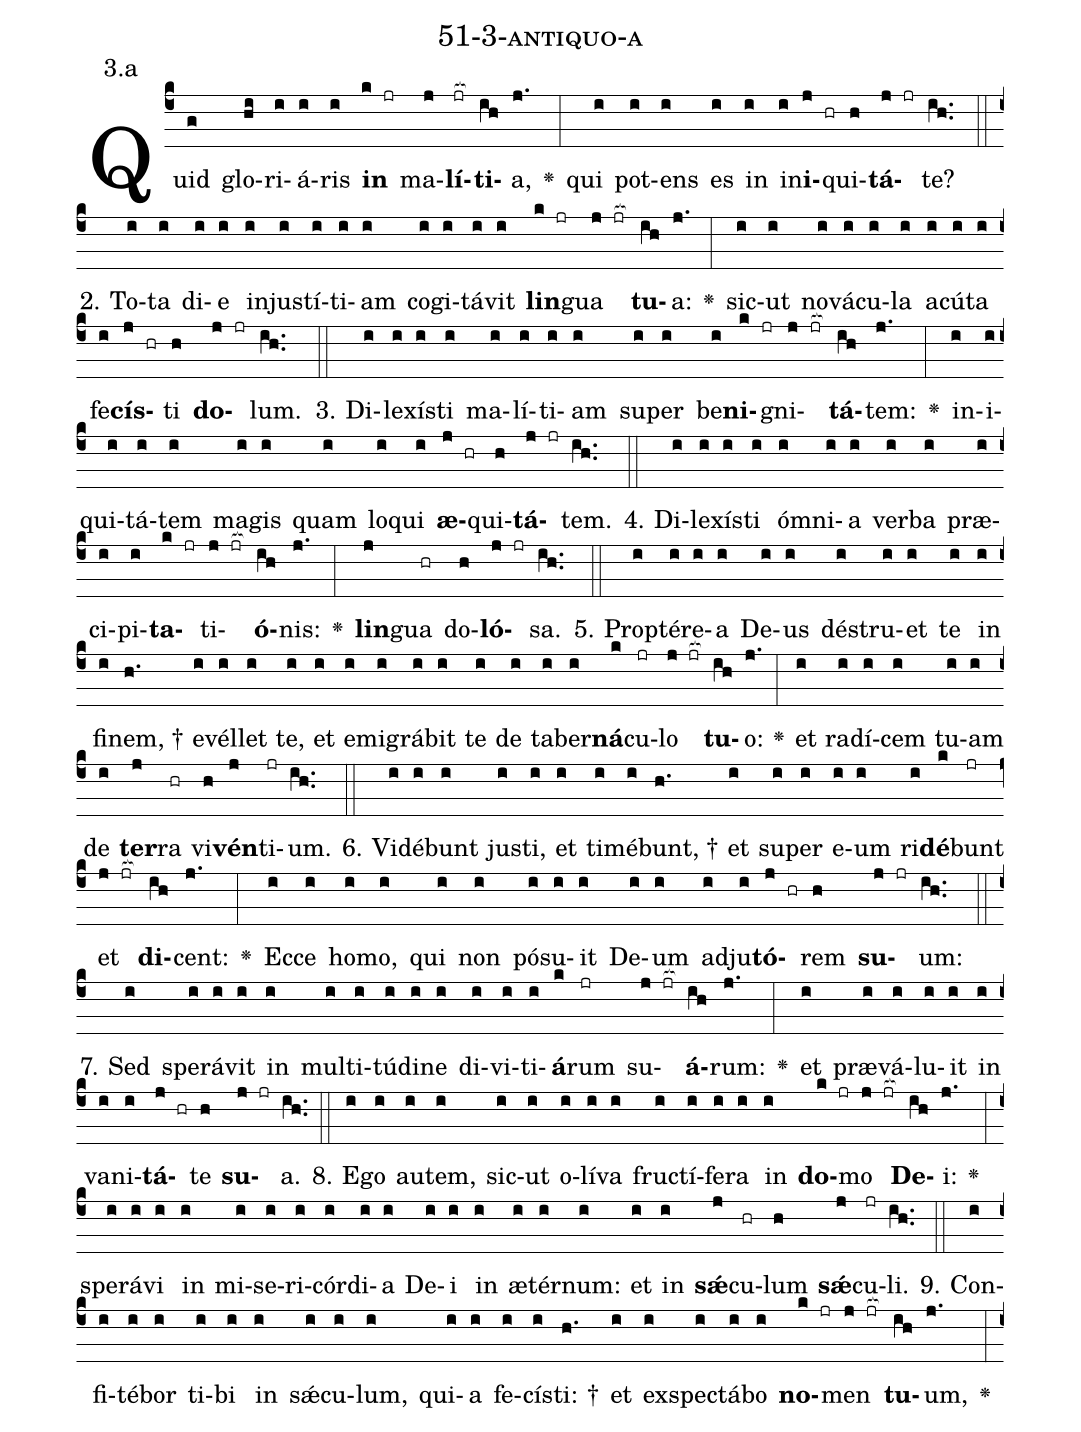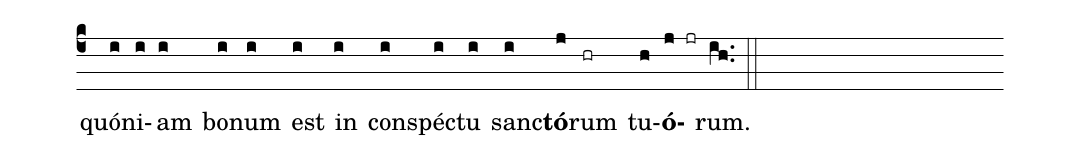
name: 51-3-antiquo-a;
annotation: 3.a;
%%
(c4)Quid(g) glo(hi)ri(i)á(i)ris(i) <b>in</b>(k jr) ma(j)<b>lí</b>(jr[ocb:1{])<b>ti</b>(ih[ocb:0}])a,(j.) <v>\greheightstar</v>(:) qui(i) pot(i)ens(i) es(i) in(i) in(i)<b>i</b>(j hr)qui(h)<b>tá</b>(j jr)te?(ih..) (::)
2. To(i)ta(i) di(i)e(i) in(i)jus(i)tí(i)ti(i)am(i) co(i)gi(i)tá(i)vit(i) <b>lin</b>(k jr)gua(j jr[ocb:1{]) <b>tu</b>(ih[ocb:0}])a:(j.) <v>\greheightstar</v>(:) sic(i)ut(i) no(i)vá(i)cu(i)la(i) a(i)cú(i)ta(i) fe(i)<b>cís</b>(j hr)ti(h) <b>do</b>(j jr)lum.(ih..) (::)
3. Di(i)le(i)xís(i)ti(i) ma(i)lí(i)ti(i)am(i) su(i)per(i) be(i)<b>ni</b>(k jr)gni(j jr[ocb:1{])<b>tá</b>(ih[ocb:0}])tem:(j.) <v>\greheightstar</v>(:) in(i)i(i)qui(i)tá(i)tem(i) ma(i)gis(i) quam(i) lo(i)qui(i) <b>æ</b>(j hr)qui(h)<b>tá</b>(j jr)tem.(ih..) (::)
4. Di(i)le(i)xís(i)ti(i) óm(i)ni(i)a(i) ver(i)ba(i) præ(i)ci(i)pi(i)<b>ta</b>(k jr)ti(j jr[ocb:1{])<b>ó</b>(ih[ocb:0}])nis:(j.) <v>\greheightstar</v>(:) <b>lin</b>(j)gua(hr) do(h)<b>ló</b>(j jr)sa.(ih..) (::)
5. Prop(i)tér(i)e(i)a(i) De(i)us(i) dé(i)stru(i)et(i) te(i) in(i) fi(i)nem, †(h.) e(i)vél(i)let(i) te,(i) et(i) e(i)mi(i)grá(i)bit(i) te(i) de(i) ta(i)ber(i)<b>ná</b>(k)cu(jr)lo(j jr[ocb:1{]) <b>tu</b>(ih[ocb:0}])o:(j.) <v>\greheightstar</v>(:) et(i) ra(i)dí(i)cem(i) tu(i)am(i) de(i) <b>ter</b>(j)ra(hr) vi(h)<b>vén</b>(j)ti(jr)um.(ih..) (::)
6. Vi(i)dé(i)bunt(i) jus(i)ti,(i) et(i) ti(i)mé(i)bunt, †(h.) et(i) su(i)per(i) e(i)um(i) ri(i)<b>dé</b>(k)bunt(jr) et(j jr[ocb:1{]) <b>di</b>(ih[ocb:0}])cent:(j.) <v>\greheightstar</v>(:) Ec(i)ce(i) ho(i)mo,(i) qui(i) non(i) pó(i)su(i)it(i) De(i)um(i) ad(i)ju(i)<b>tó</b>(j hr)rem(h) <b>su</b>(j jr)um:(ih..) (::)
7. Sed(i) spe(i)rá(i)vit(i) in(i) mul(i)ti(i)tú(i)di(i)ne(i) di(i)vi(i)ti(i)<b>á</b>(k)rum(jr) su(j jr[ocb:1{])<b>á</b>(ih[ocb:0}])rum:(j.) <v>\greheightstar</v>(:) et(i) præ(i)vá(i)lu(i)it(i) in(i) va(i)ni(i)<b>tá</b>(j hr)te(h) <b>su</b>(j jr)a.(ih..) (::)
8. E(i)go(i) au(i)tem,(i) sic(i)ut(i) o(i)lí(i)va(i) fruc(i)tí(i)fe(i)ra(i) in(i) <b>do</b>(k jr)mo(j jr[ocb:1{]) <b>De</b>(ih[ocb:0}])i:(j.) <v>\greheightstar</v>(:) spe(i)rá(i)vi(i) in(i) mi(i)se(i)ri(i)cór(i)di(i)a(i) De(i)i(i) in(i) æ(i)tér(i)num:(i) et(i) in(i) <b>sǽ</b>(j)cu(hr)lum(h) <b>sǽ</b>(j)cu(jr)li.(ih..) (::)
9. Con(i)fi(i)té(i)bor(i) ti(i)bi(i) in(i) sǽ(i)cu(i)lum,(i) qui(i)a(i) fe(i)cís(i)ti: †(h.) et(i) ex(i)spec(i)tá(i)bo(i) <b>no</b>(k jr)men(j jr[ocb:1{]) <b>tu</b>(ih[ocb:0}])um,(j.) <v>\greheightstar</v>(:) quón(i)i(i)am(i) bo(i)num(i) est(i) in(i) con(i)spéc(i)tu(i) sanc(i)<b>tó</b>(j)rum(hr) tu(h)<b>ó</b>(j jr)rum.(ih..) (::)
